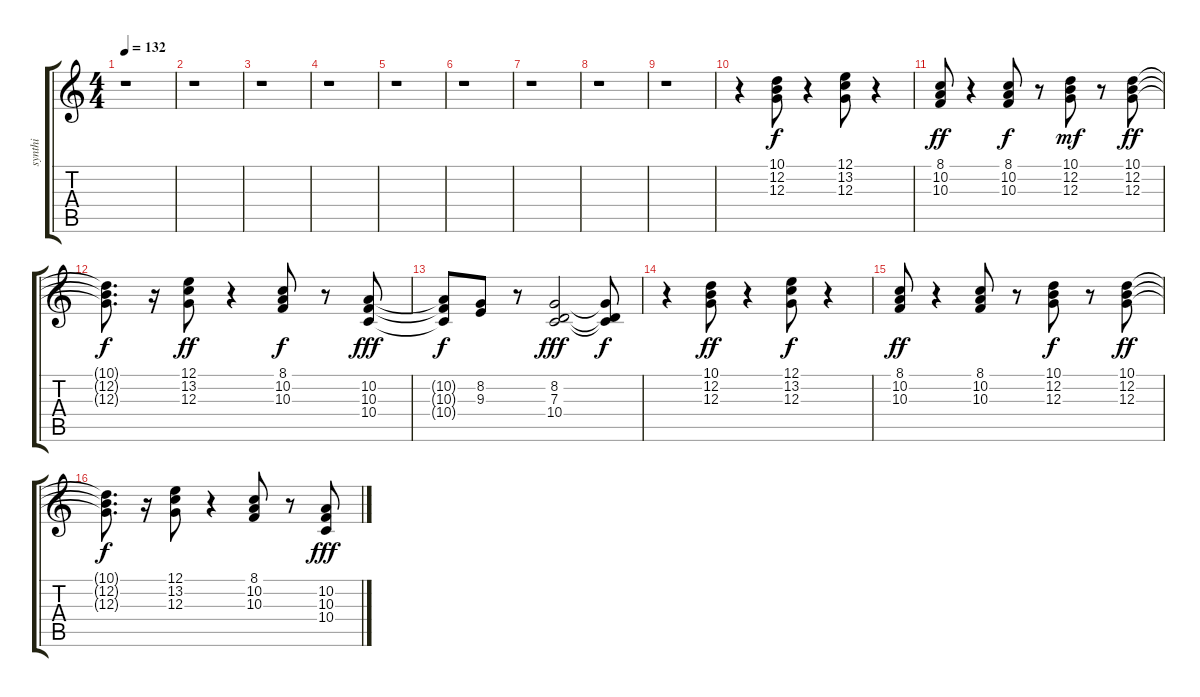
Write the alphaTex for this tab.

\track ("synthi" "synthi") {instrument lead1square}
\staff {score tabs}
\tuning (E4 B3 G3 D3 A2 E2) {hide}
\ts (4 4)
\tempo 132
\clef g2
\ks c
r.1{dy f} |
r.1 |
r.1 |
r.1 |
r.1 |
r.1 |
r.1 |
r.1 |
r.1 |
r.4 (10.1 12.2 12.3).8 r.4 (12.1 13.2 12.3).8 r.4 |
(8.1 10.2 10.3).8{dy ff} r.4 (8.1 10.2 10.3).8{dy f} r.8 (10.1 12.2 12.3).8{dy mf} r.8 (10.1 12.2 12.3).8{dy ff} |
(10.1{t} 12.2{t} 12.3{t}).8{d dy f} r.16 (12.1 13.2 12.3).8{dy ff} r.4 (8.1 10.2 10.3).8{dy f} r.8 (10.2 10.3 10.4).8{dy fff} |
(10.2{t} 10.3{t} 10.4{t}).8{dy f} (8.2 9.3).8 r.8 (8.2 7.3 10.4).2{dy fff} (8.2{t} 7.3{t} 10.4{t}).8{dy f} |
r.4 (10.1 12.2 12.3).8{dy ff} r.4 (12.1 13.2 12.3).8{dy f} r.4 |
(8.1 10.2 10.3).8{dy ff} r.4 (8.1 10.2 10.3).8 r.8 (10.1 12.2 12.3).8{dy f} r.8 (10.1 12.2 12.3).8{dy ff} |
(10.1{t} 12.2{t} 12.3{t}).8{d dy f} r.16 (12.1 13.2 12.3).8 r.4 (8.1 10.2 10.3).8 r.8 (10.2 10.3 10.4).8{dy fff}
